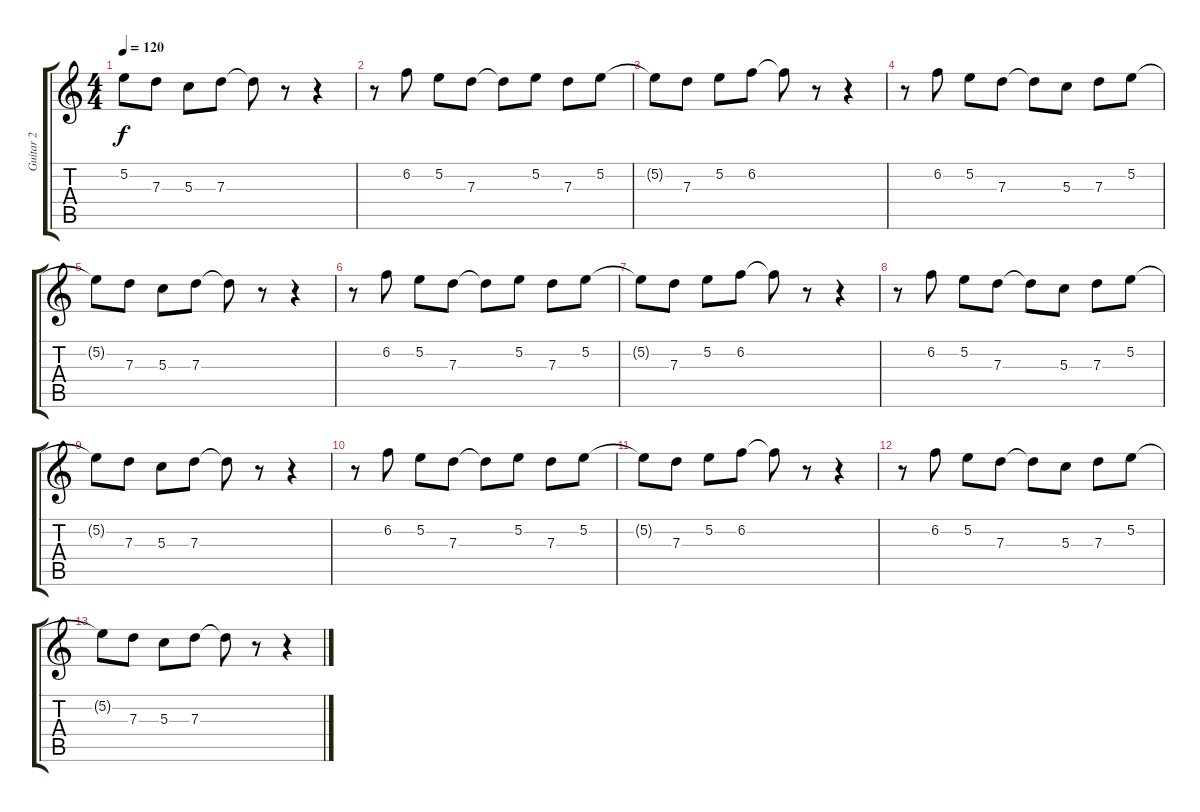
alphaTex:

\track ("Guitar 2" "Guitar 2") {instrument distortionguitar}
\staff {score tabs}
\tuning (E4 B3 G3 D3 A2 E2) {hide}
\ts (4 4)
\tempo 120
\clef g2
\ks c
5.2{t}.8{dy f} 7.3.8 5.3.8 7.3.8 7.3{t}.8 r.8 r.4 |
r.8 6.2.8 5.2.8 7.3.8 7.3{t}.8 5.2.8 7.3.8 5.2.8 |
5.2{t}.8 7.3.8 5.2.8 6.2.8 6.2{t}.8 r.8 r.4 |
r.8 6.2.8 5.2.8 7.3.8 7.3{t}.8 5.3.8 7.3.8 5.2.8 |
5.2{t}.8 7.3.8 5.3.8 7.3.8 7.3{t}.8 r.8 r.4 |
r.8{volume 9} 6.2.8 5.2.8 7.3.8 7.3{t}.8 5.2.8 7.3.8 5.2.8 |
5.2{t}.8{volume 8} 7.3.8 5.2.8 6.2.8 6.2{t}.8 r.8 r.4 |
r.8{volume 7} 6.2.8 5.2.8 7.3.8 7.3{t}.8 5.3.8 7.3.8 5.2.8 |
5.2{t}.8 7.3.8 5.3.8{volume 6} 7.3.8 7.3{t}.8 r.8 r.4 |
r.8 6.2.8 5.2.8 7.3.8{volume 5} 7.3{t}.8 5.2.8 7.3.8 5.2.8 |
5.2{t}.8 7.3.8 5.2.8 6.2.8{volume 4} 6.2{t}.8 r.8 r.4 |
r.8 6.2.8 5.2.8{volume 3} 7.3.8 7.3{t}.8 5.3.8 7.3.8 5.2.8 |
5.2{t}.8{volume 3} 7.3.8 5.3.8 7.3.8 7.3{t}.8 r.8 r.4
